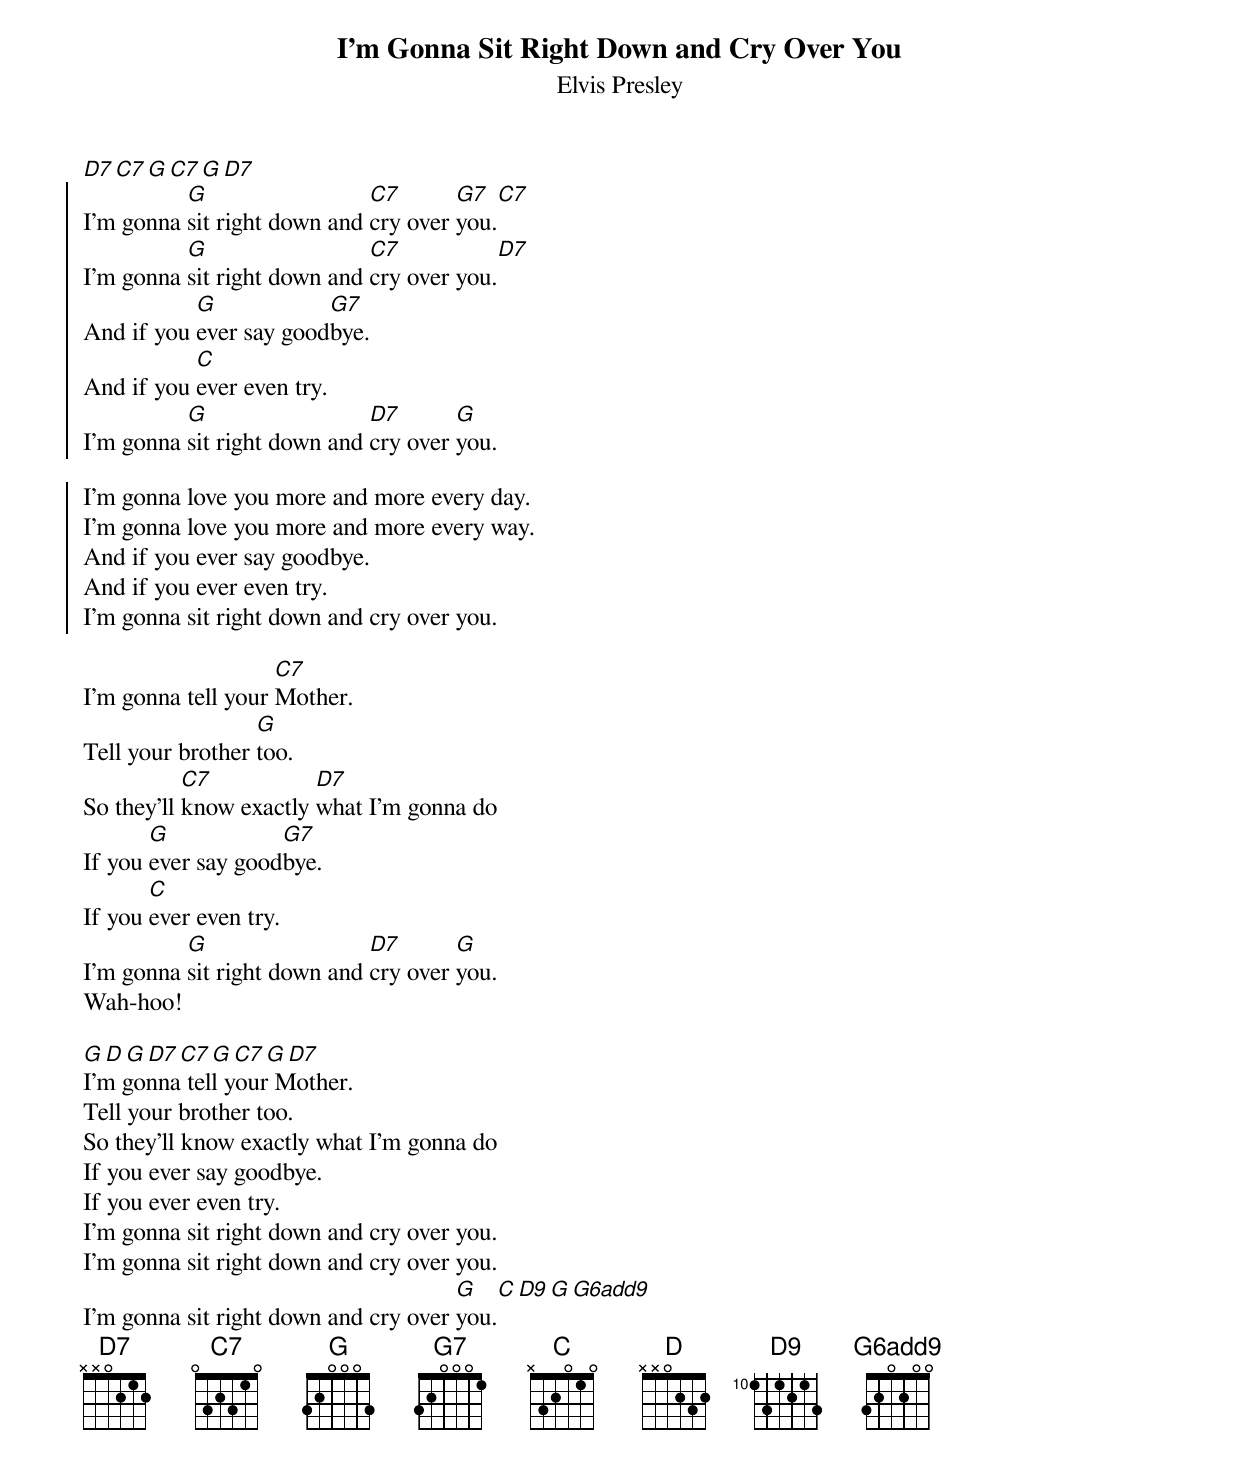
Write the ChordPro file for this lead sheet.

{t: I'm Gonna Sit Right Down and Cry Over You}
{st: Elvis Presley}
{define: G6add9 base-fret 0 frets 3 2 0 2 0 0}
[D7][C7][G][C7][G][D7]
{soc}
I'm gonna [G]sit right down and [C7]cry over [G7]you.[C7]
I'm gonna [G]sit right down and [C7]cry over you.[D7]
And if you [G]ever say good[G7]bye.
And if you [C]ever even try.
I'm gonna [G]sit right down and [D7]cry over [G]you.
{eoc}

{soc}
I'm gonna love you more and more every day.
I'm gonna love you more and more every way.
And if you ever say goodbye.
And if you ever even try.
I'm gonna sit right down and cry over you.
{eoc}

I'm gonna tell your [C7]Mother.
Tell your brother [G]too.
So they'll [C7]know exactly [D7]what I'm gonna do
If you [G]ever say good[G7]bye.
If you [C]ever even try.
I'm gonna [G]sit right down and [D7]cry over [G]you.
Wah-hoo!

[G][D][G][D7][C7][G][C7][G][D7]
I'm gonna tell your Mother.
Tell your brother too.
So they'll know exactly what I'm gonna do
If you ever say goodbye.
If you ever even try.
I'm gonna sit right down and cry over you.
I'm gonna sit right down and cry over you.
I'm gonna sit right down and cry over [G]you.[C][D9][G][G6add9]
